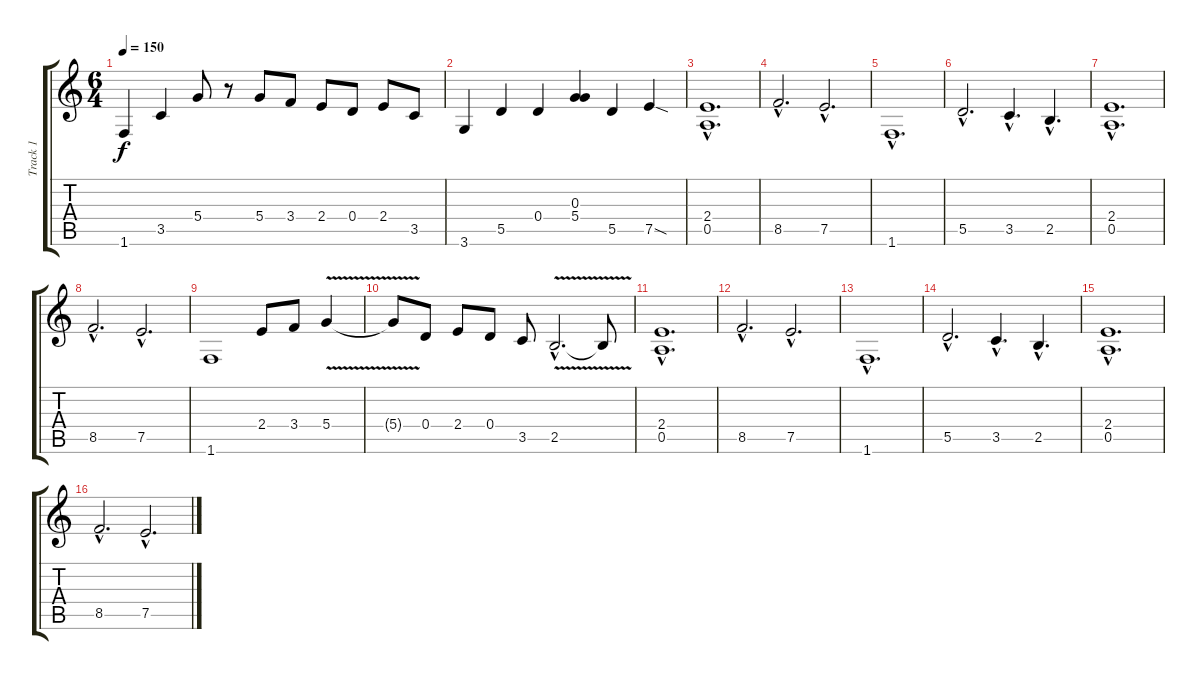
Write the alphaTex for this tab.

\track ("Track 1" "Track 1") {instrument overdrivenguitar}
\staff {score tabs}
\tuning (E4 B3 G3 D3 A2 E2) {hide}
\ts (6 4)
\tempo 150
\clef g2
\ks c
1.6.4{dy f} 3.5.4 5.4.8 r.8 5.4.8 3.4.8 2.4.8 0.4.8 2.4.8 3.5.8 |
3.6.4 5.5.4 0.4.4 (0.3 5.4).4 5.5.4 7.5{sod}.4 |
(2.4{hac} 0.5{hac}).1{d instrument overdrivenguitar} |
8.5{hac}.2{d} 7.5{hac}.2{d} |
1.6{hac}.1{d} |
5.5{hac}.2{d} 3.5{hac}.4{d} 2.5{hac}.4{d} |
(2.4{hac} 0.5{hac}).1{d} |
8.5{hac}.2{d} 7.5{hac}.2{d} |
1.6.1 2.4.8 3.4.8 5.4{v}.4 |
5.4{t}.8 0.4.8 2.4.8 0.4.8 3.5.8 2.5{v hac}.2{d} 2.5{t}.8 |
(2.4{hac} 0.5{hac}).1{d} |
8.5{hac}.2{d} 7.5{hac}.2{d} |
1.6{hac}.1{d} |
5.5{hac}.2{d} 3.5{hac}.4{d} 2.5{hac}.4{d} |
(2.4{hac} 0.5{hac}).1{d} |
8.5{hac}.2{d} 7.5{hac}.2{d}
